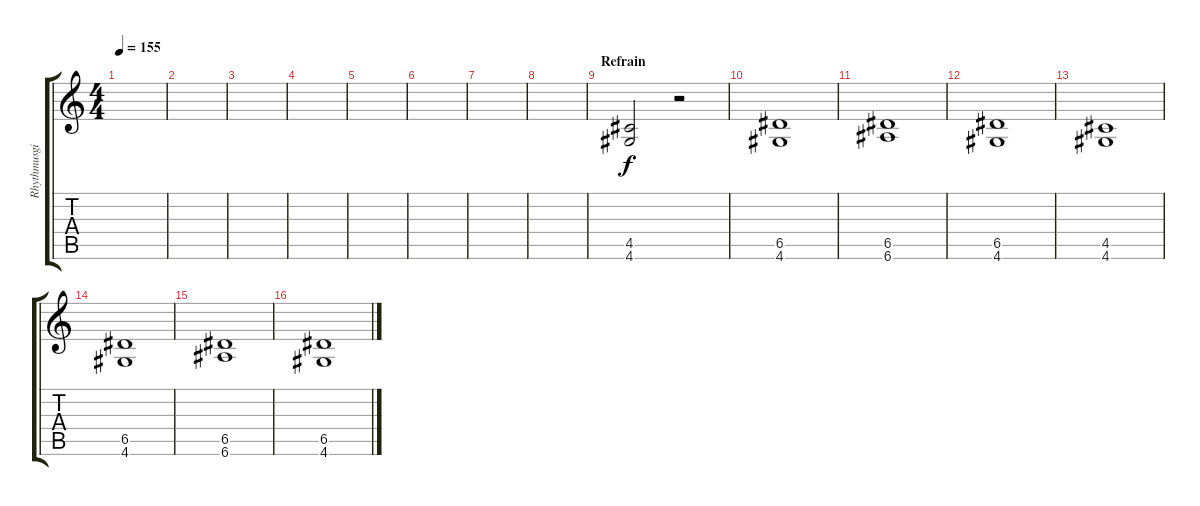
\track ("Rhythmusgitarre" "Rhythmusgi") {instrument distortionguitar}
\staff {score tabs}
\tuning (E4 B3 G3 D3 A2 E2) {hide}
\ts (4 4)
\tempo 155
\clef g2
\ks c
|
|
|
|
|
|
|
|
\section ("" "Refrain")
(4.5 4.6).2 r.2 |
(6.5 4.6).1 |
(6.5 6.6).1 |
(6.5 4.6).1 |
(4.5 4.6).1 |
(6.5 4.6).1 |
(6.5 6.6).1 |
(6.5 4.6).1
